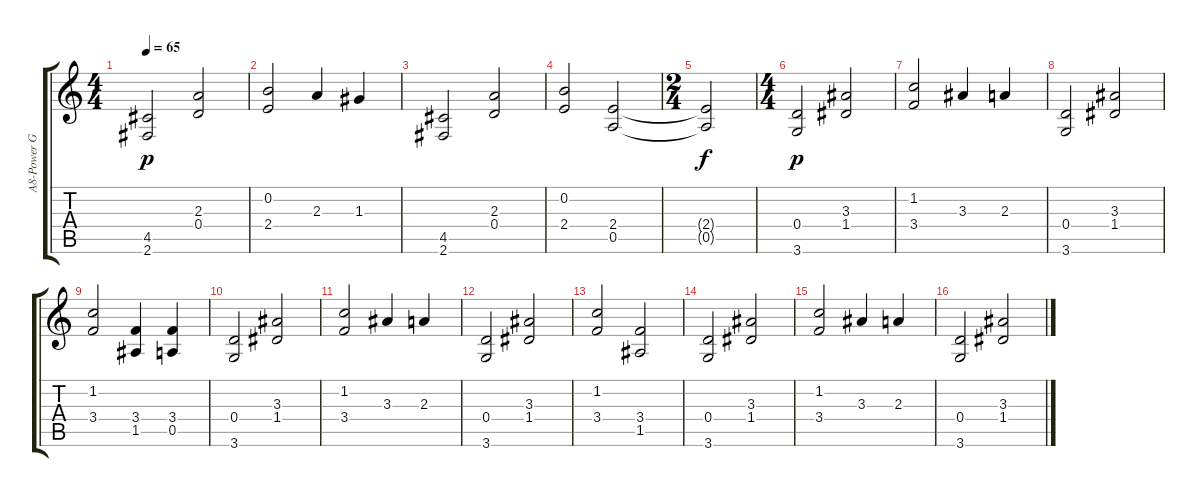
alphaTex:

\track ("A8-Power Guitar" "A8-Power G") {instrument distortionguitar}
\staff {score tabs}
\tuning (E4 B3 G3 D3 A2 E2) {hide}
\ts (4 4)
\tempo 65
\clef g2
\ks c
(4.5 2.6).2{dy p} (2.3 0.4).2 |
(0.2 2.4).2 2.3.4 1.3.4 |
(4.5 2.6).2 (2.3 0.4).2 |
(0.2 2.4).2 (2.4 0.5).2 |
\ts (2 4)
(2.4{t} 0.5{t}).2{dy f} |
\ts (4 4)
(0.4 3.6).2{dy p} (3.3 1.4).2 |
(1.2 3.4).2 3.3.4 2.3.4 |
(0.4 3.6).2 (3.3 1.4).2 |
(1.2 3.4).2 (3.4 1.5).4 (3.4 0.5).4 |
(0.4 3.6).2 (3.3 1.4).2 |
(1.2 3.4).2 3.3.4 2.3.4 |
(0.4 3.6).2 (3.3 1.4).2 |
(1.2 3.4).2 (3.4 1.5).2 |
(0.4 3.6).2 (3.3 1.4).2 |
(1.2 3.4).2 3.3.4 2.3.4 |
(0.4 3.6).2 (3.3 1.4).2
